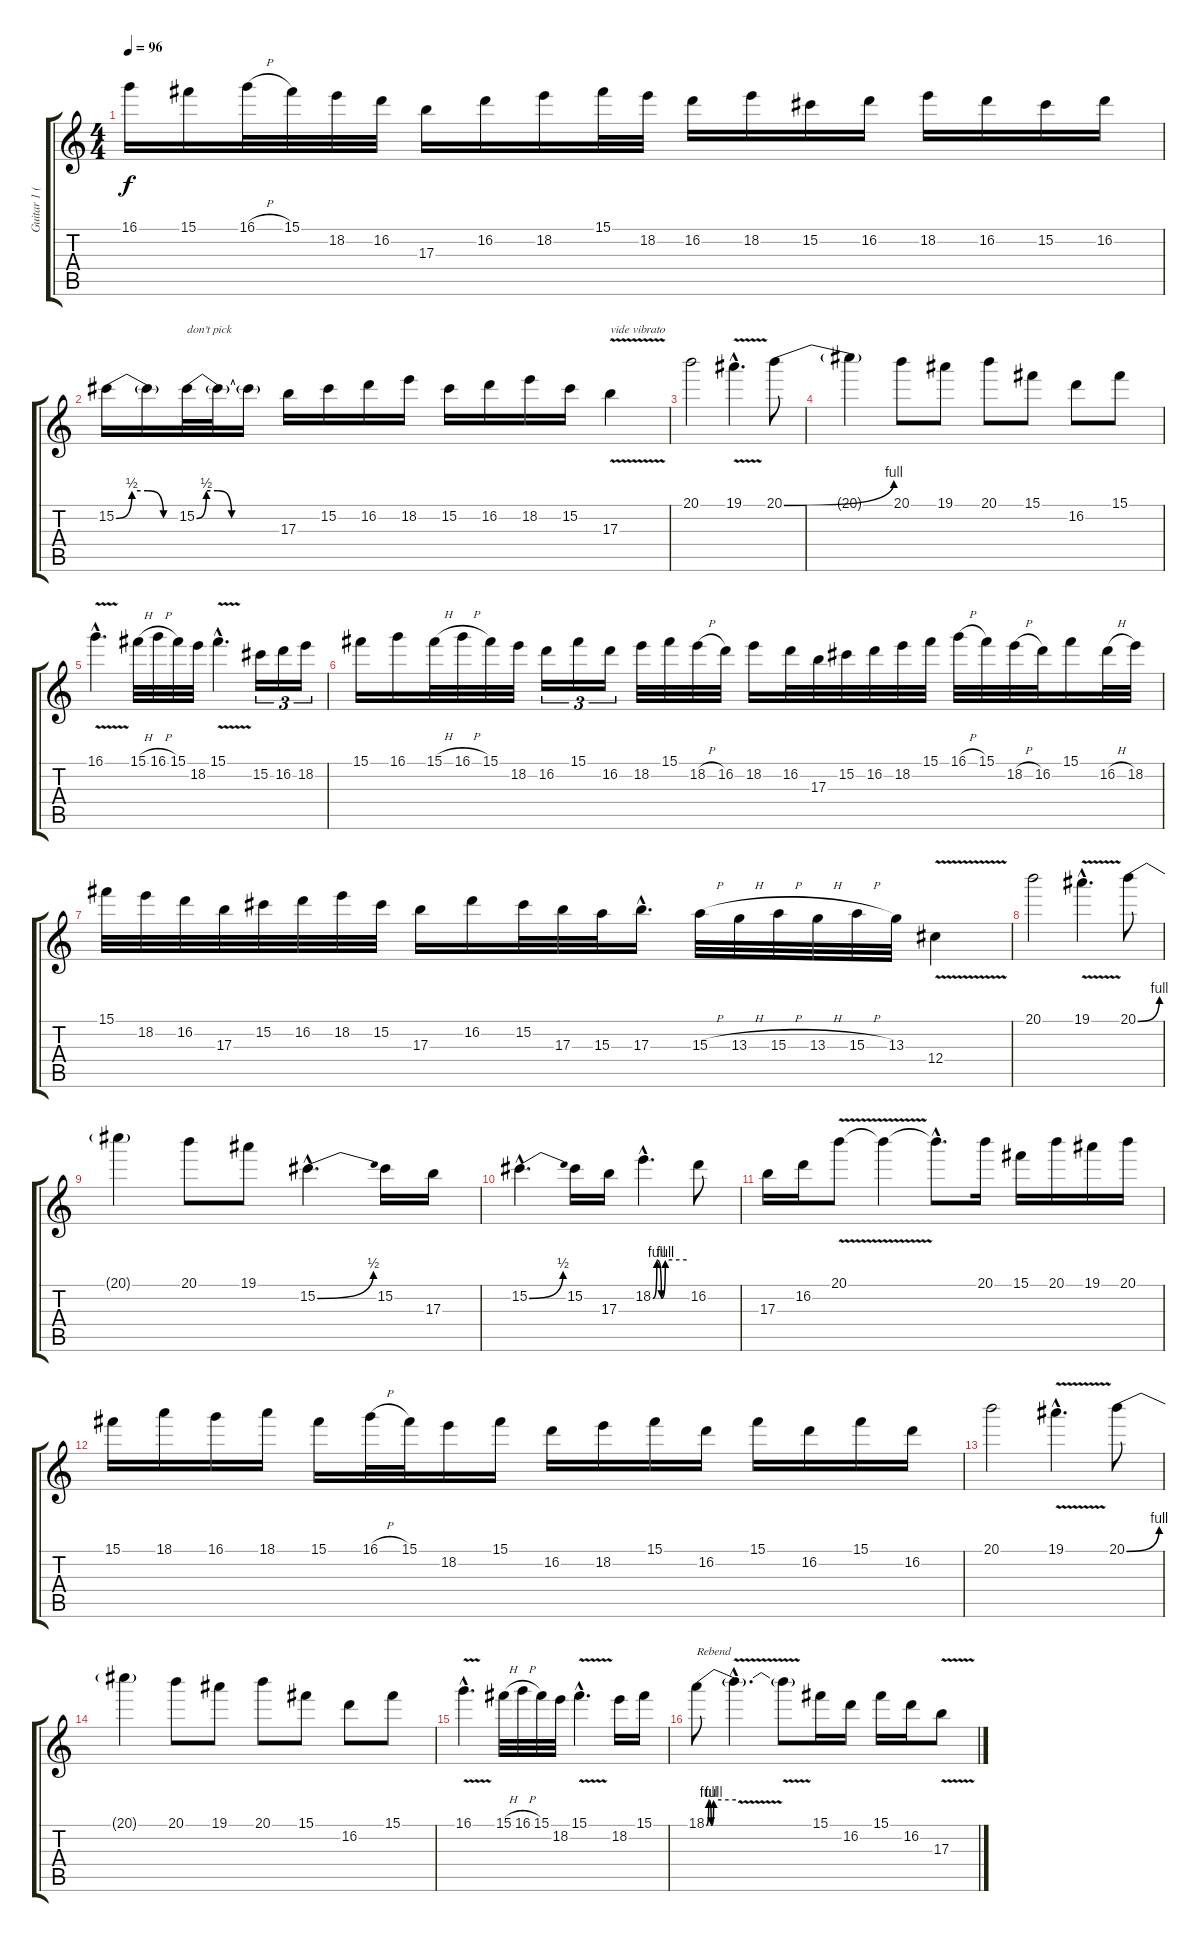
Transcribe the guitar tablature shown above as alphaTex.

\track ("Guitar 1 (Slash)" "Guitar 1 (") {instrument distortionguitar}
\staff {score tabs}
\tuning (Eb4 Bb3 Gb3 Db3 Ab2 Eb2) {hide}
\ts (4 4)
\tempo 96
\clef g2
\ks c
16.1.16{dy f} 15.1.16 16.1{h}.32 15.1.32 18.2.32 16.2.32 17.3.16 16.2.16 18.2.16 15.1.32 18.2.32 16.2.16 18.2.16 15.2.16 16.2.16 18.2.16 16.2.16 15.2.16 16.2.16 |
15.2{be (custom 0 0 15 2 30 2 45 0 60 0)}.16 15.2{t}.16 15.2{be (custom 0 0 7 2 15 2 25 0 45 0 60 0)}.32{txt "don't pick"} 15.2{t}.32 15.2{t}.16 17.3.16 15.2.16 16.2.16 18.2.16 15.2.16 16.2.16 18.2.16 15.2.16 17.3{v}.4{txt "vide vibrato"} |
20.1.2 19.1{v hac}.4{d} 20.1{be (bend 0 0 60 4)}.8 |
20.1{t}.4 20.1.8 19.1.8 20.1.8 15.1.8 16.2.8 15.1.8 |
16.1{v hac}.4{d} 15.1{h}.32 16.1{h}.32 15.1.32 18.2.32 15.1{v hac}.4{d} 15.2.16{tu (3 2)} 16.2.16{tu (3 2)} 18.2.16{tu (3 2)} |
15.1.16 16.1.16 15.1{h}.32 16.1{h}.32 15.1.32 18.2.32 16.2.16{tu (3 2)} 15.1.16{tu (3 2)} 16.2.16{tu (3 2)} 18.2.32 15.1.32 18.2{h}.32 16.2.32 18.2.16 16.2.32 17.3.32 15.2.32 16.2.32 18.2.32 15.1.32 16.1{h}.32 15.1.32 18.2{h}.32 16.2.32 15.1.16 16.2{h}.32 18.2.32 |
15.1.32 18.2.32 16.2.32 17.3.32 15.2.32 16.2.32 18.2.32 15.2.32 17.3.16 16.2.16 15.2.32 17.3.32 15.3.32 17.3{hac}.16{d} 15.3{h}.32 13.3{h}.32 15.3{h}.32 13.3{h}.32 15.3{h}.32 13.3.32 12.4{v}.4 |
20.1.2 19.1{v hac}.4{d} 20.1{be (bend 0 0 60 4)}.8 |
20.1{t}.4 20.1.8 19.1.8 15.2{be (bend 0 0 60 2) hac}.4{d} 15.2.16 17.3.16 |
15.2{be (bend 0 0 60 2) hac}.4{d} 15.2.16 17.3.16 18.2{be (custom 0 0 7 4 15 0 22 4 60 4) hac}.4{d} 16.2.8 |
17.3.16 16.2.16 20.1{v}.8 20.1{t}.4 20.1{hac t}.8{d} 20.1.16 15.1.16 20.1.16 19.1.16 20.1.16 |
15.1.16 18.1.16 16.1.16 18.1.16 15.1.16 16.1{h}.32 15.1.32 18.2.16 15.1.16 16.2.16 18.2.16 15.1.16 16.2.16 15.1.16 16.2.16 15.1.16 16.2.16 |
20.1.2 19.1{v hac}.4{d} 20.1{be (bend 0 0 60 4)}.8 |
20.1{t}.4 20.1.8 19.1.8 20.1.8 15.1.8 16.2.8 15.1.8 |
16.1{v hac}.4{d} 15.1{h}.32 16.1{h}.32 15.1.32 18.2.32 15.1{v hac}.4{d} 18.2.16 15.1.16 |
18.1{be (custom 0 0 5 4 10 0 15 4 60 4)}.8{txt "Rebend"} 18.1{v hac t}.4{d} 18.1{v t}.8 15.1.16 16.2.16 15.1.16 16.2.16 17.3{v}.8
